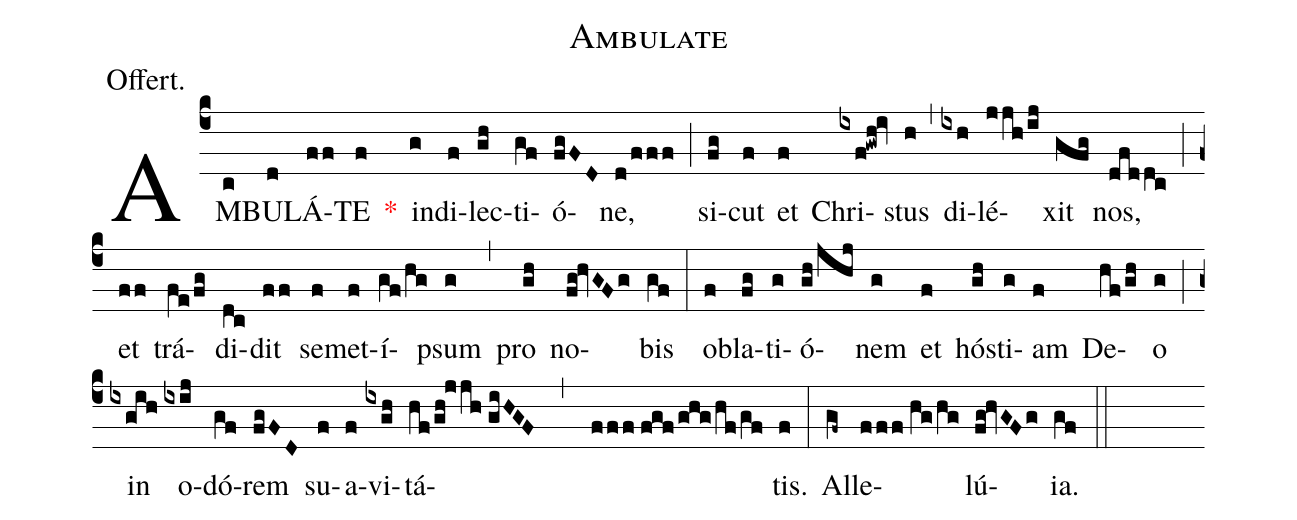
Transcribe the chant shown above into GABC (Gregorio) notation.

name:Ambulate;
annotation:Offert.;
mode:VI.;
office-part:Offertory;
%%
(c4) AM(c)BU(d)LÁ(ff)TE(f) <v>\red{*}</v>() in(g)di(f)lec(gh)ti(gf)ó(fgFD)ne,(d/fff) (;) si(fg)cut(f) et(f) Chri(ixf!gwh!iv)stus(h) (,) di(ixh)lé(jjh/ij)xit(gfg) nos,(dfddc) (;) et(ff) trá(fe/fg)di(dc)dit(ff) se(f)met(f)í(gf/hg)psum(g) (,) pro(gh) no(fg!hvGFg)bis(gf) (:) ob(f)la(fg)ti(g)ó(gh/jhj)nem(g) et(f) hós(gh)ti(g)am(f) De(hf/gh)o(g) (;) in(ixgih) o(ixij)dó(gf)rem(fgFD) su(f)a(f)vi(ixgh)tá(hf/gh!jjh//giHGF , fff//fgf/ghg/hf/gf)tis.(f) (:) Al(gf~)le(fff//hg/hg)lú(fg!hvGFg)ia.(gf) (::)
